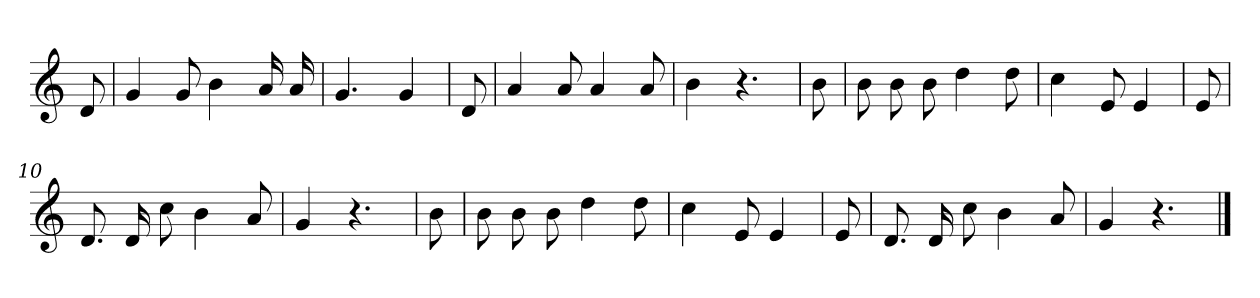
**kern
*part1
*staff1
*clefG2
*k[]
=
8d
=1
4g
8g
4b
16a
16a
=2
4.g
4g
=3
8d
=4
4a
8a
4a
8a
=5
4b
4.r
=6
8b
=7
8b
8b
8b
4dd
8dd
=8
4cc
8e
4e
=9
8e
=10
8.d
16d
8cc
4b
8a
=11
4g
4.r
=12
8b
=13
8b
8b
8b
4dd
8dd
=14
4cc
8e
4e
=15
8e
=16
8.d
16d
8cc
4b
8a
=17
4g
4.r
==
*-
